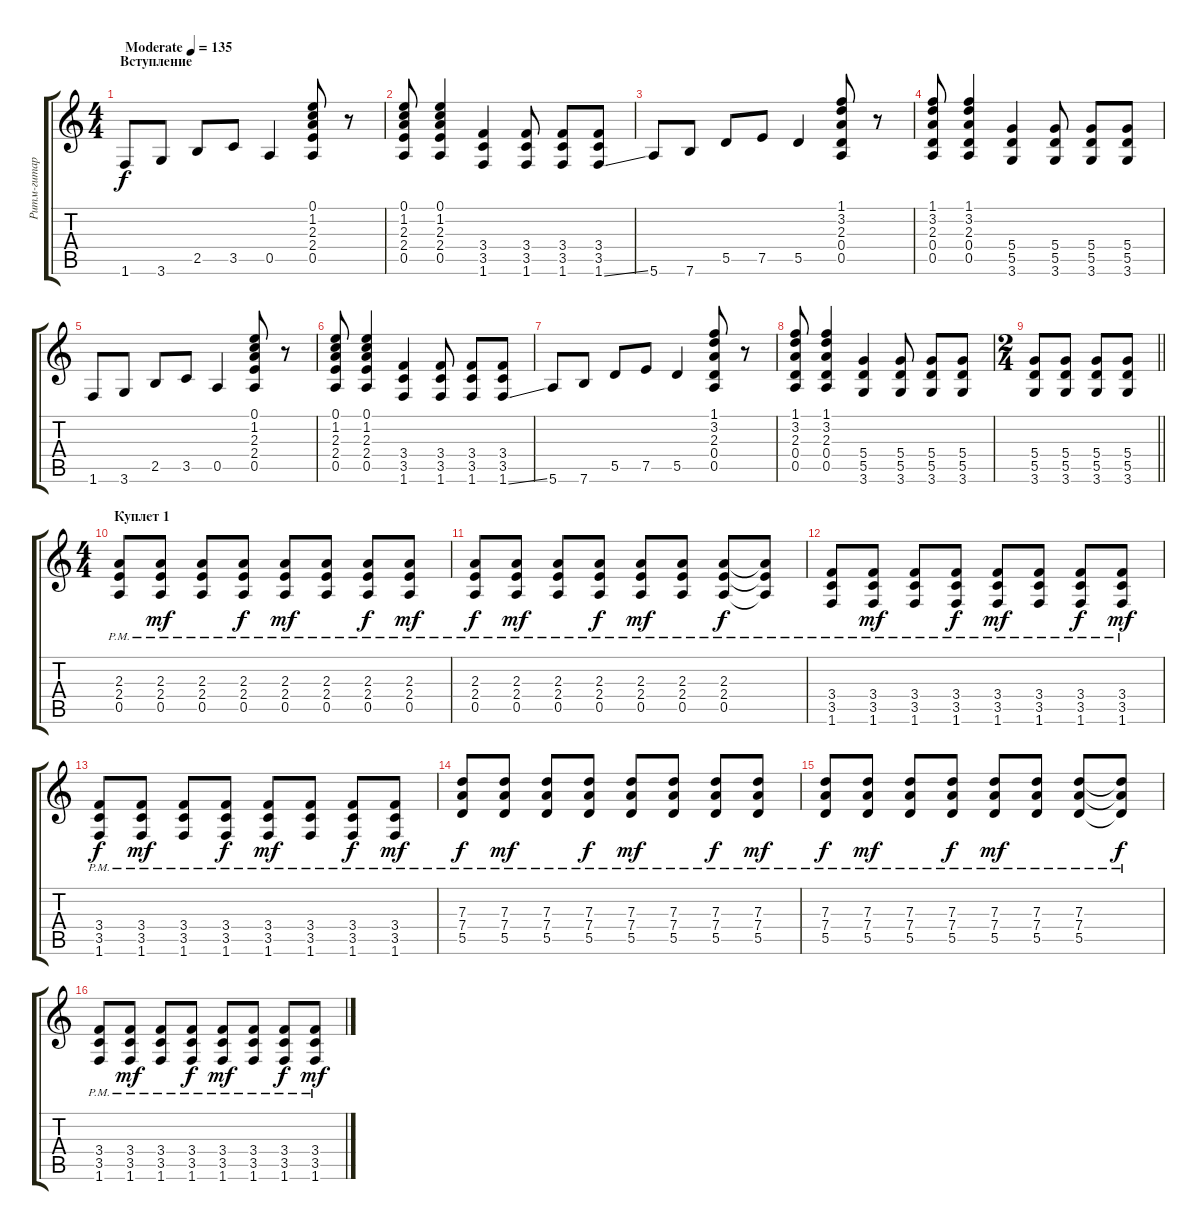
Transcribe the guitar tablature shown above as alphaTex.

\track ("Ритм-гитара" "Ритм-гитар") {instrument distortionguitar}
\staff {score tabs}
\tuning (E4 B3 G3 D3 A2 E2) {hide}
\ts (4 4)
\section ("" "Вступление")
\tempo (135 "Moderate")
\clef g2
\ks c
1.6.8{dy f instrument distortionguitar} 3.6.8 2.5.8 3.5.8 0.5.4 (0.1 1.2 2.3 2.4 0.5).8 r.8 |
(0.1 1.2 2.3 2.4 0.5).8 (0.1 1.2 2.3 2.4 0.5).4 (3.4 3.5 1.6).4 (3.4 3.5 1.6).8 (3.4 3.5 1.6).8 (3.4 3.5 1.6{ss}).8 |
5.6.8 7.6.8 5.5.8 7.5.8 5.5.4 (1.1 3.2 2.3 0.4 0.5).8 r.8 |
(1.1 3.2 2.3 0.4 0.5).8 (1.1 3.2 2.3 0.4 0.5).4 (5.4 5.5 3.6).4 (5.4 5.5 3.6).8 (5.4 5.5 3.6).8 (5.4 5.5 3.6).8 |
1.6.8 3.6.8 2.5.8 3.5.8 0.5.4 (0.1 1.2 2.3 2.4 0.5).8 r.8 |
(0.1 1.2 2.3 2.4 0.5).8 (0.1 1.2 2.3 2.4 0.5).4 (3.4 3.5 1.6).4 (3.4 3.5 1.6).8 (3.4 3.5 1.6).8 (3.4 3.5 1.6{ss}).8 |
5.6.8 7.6.8 5.5.8 7.5.8 5.5.4 (1.1 3.2 2.3 0.4 0.5).8 r.8 |
(1.1 3.2 2.3 0.4 0.5).8 (1.1 3.2 2.3 0.4 0.5).4 (5.4 5.5 3.6).4 (5.4 5.5 3.6).8 (5.4 5.5 3.6).8 (5.4 5.5 3.6).8 |
\ts (2 4)
\barLineRight lightlight
(5.4 5.5 3.6).8 (5.4 5.5 3.6).8 (5.4 5.5 3.6).8 (5.4 5.5 3.6).8 |
\ts (4 4)
\section ("" "Куплет 1")
(2.3{pm} 2.4{pm} 0.5{pm}).8 (2.3{pm} 2.4{pm} 0.5{pm}).8{dy mf} (2.3{pm} 2.4{pm} 0.5{pm}).8 (2.3{pm} 2.4{pm} 0.5{pm}).8{dy f} (2.3{pm} 2.4{pm} 0.5{pm}).8{dy mf} (2.3{pm} 2.4{pm} 0.5{pm}).8 (2.3{pm} 2.4{pm} 0.5{pm}).8{dy f} (2.3{pm} 2.4{pm} 0.5{pm}).8{dy mf} |
(2.3{pm} 2.4{pm} 0.5{pm}).8{dy f} (2.3{pm} 2.4{pm} 0.5{pm}).8{dy mf} (2.3{pm} 2.4{pm} 0.5{pm}).8 (2.3{pm} 2.4{pm} 0.5{pm}).8{dy f} (2.3{pm} 2.4{pm} 0.5{pm}).8{dy mf} (2.3{pm} 2.4{pm} 0.5{pm}).8 (2.3{pm} 2.4{pm} 0.5{pm}).8{dy f} (2.3{pm t} 2.4{pm t} 0.5{pm t}).8 |
(3.4{pm} 3.5{pm} 1.6{pm}).8 (3.4{pm} 3.5{pm} 1.6{pm}).8{dy mf} (3.4{pm} 3.5{pm} 1.6{pm}).8 (3.4{pm} 3.5{pm} 1.6{pm}).8{dy f} (3.4{pm} 3.5{pm} 1.6{pm}).8{dy mf} (3.4{pm} 3.5{pm} 1.6{pm}).8 (3.4{pm} 3.5{pm} 1.6{pm}).8{dy f} (3.4{pm} 3.5{pm} 1.6{pm}).8{dy mf} |
(3.4{pm} 3.5{pm} 1.6{pm}).8{dy f} (3.4{pm} 3.5{pm} 1.6{pm}).8{dy mf} (3.4{pm} 3.5{pm} 1.6{pm}).8 (3.4{pm} 3.5{pm} 1.6{pm}).8{dy f} (3.4{pm} 3.5{pm} 1.6{pm}).8{dy mf} (3.4{pm} 3.5{pm} 1.6{pm}).8 (3.4{pm} 3.5{pm} 1.6{pm}).8{dy f} (3.4{pm} 3.5{pm} 1.6{pm}).8{dy mf} |
(7.3{pm} 7.4{pm} 5.5{pm}).8{dy f} (7.3{pm} 7.4{pm} 5.5{pm}).8{dy mf} (7.3{pm} 7.4{pm} 5.5{pm}).8 (7.3{pm} 7.4{pm} 5.5{pm}).8{dy f} (7.3{pm} 7.4{pm} 5.5{pm}).8{dy mf} (7.3{pm} 7.4{pm} 5.5{pm}).8 (7.3{pm} 7.4{pm} 5.5{pm}).8{dy f} (7.3{pm} 7.4{pm} 5.5{pm}).8{dy mf} |
(7.3{pm} 7.4{pm} 5.5{pm}).8{dy f} (7.3{pm} 7.4{pm} 5.5{pm}).8{dy mf} (7.3{pm} 7.4{pm} 5.5{pm}).8 (7.3{pm} 7.4{pm} 5.5{pm}).8{dy f} (7.3{pm} 7.4{pm} 5.5{pm}).8{dy mf} (7.3{pm} 7.4{pm} 5.5{pm}).8 (7.3{pm} 7.4{pm} 5.5{pm}).8 (7.3{pm t} 7.4{pm t} 5.5{pm t}).8{dy f} |
(3.4{pm} 3.5{pm} 1.6{pm}).8 (3.4{pm} 3.5{pm} 1.6{pm}).8{dy mf} (3.4{pm} 3.5{pm} 1.6{pm}).8 (3.4{pm} 3.5{pm} 1.6{pm}).8{dy f} (3.4{pm} 3.5{pm} 1.6{pm}).8{dy mf} (3.4{pm} 3.5{pm} 1.6{pm}).8 (3.4{pm} 3.5{pm} 1.6{pm}).8{dy f} (3.4{pm} 3.5{pm} 1.6{pm}).8{dy mf}
